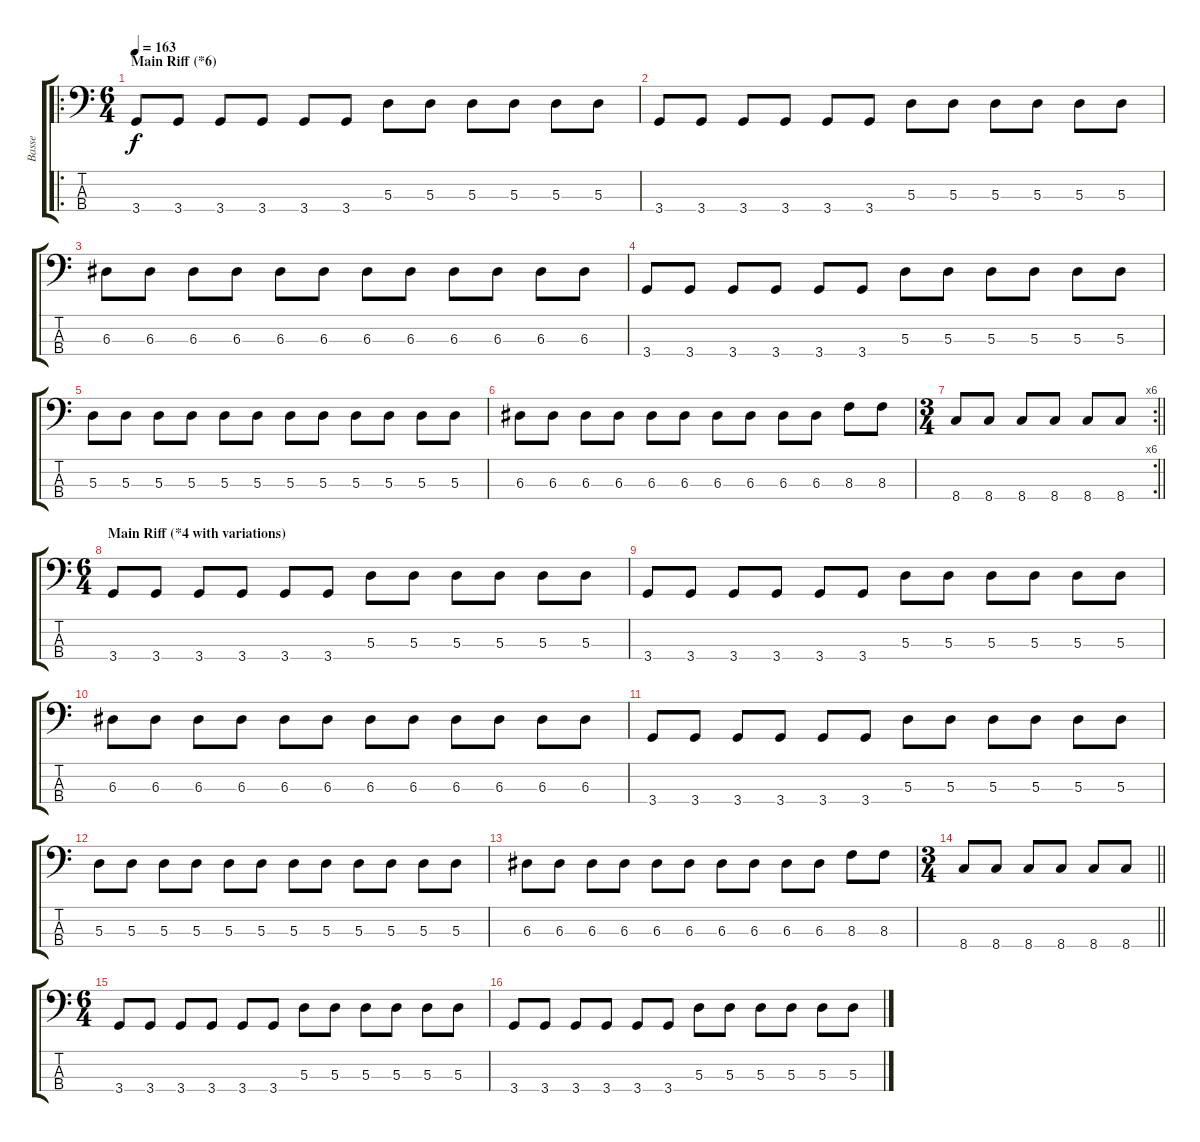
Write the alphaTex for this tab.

\track ("Basse" "Basse") {instrument electricbassfinger}
\staff {score tabs}
\tuning (G2 D2 A1 E1) {hide}
\ro
\ts (6 4)
\section ("" "Main Riff (*6)")
\tempo 163
\clef f4
\ks c
3.4.8{dy f} 3.4.8 3.4.8 3.4.8 3.4.8 3.4.8 5.3.8 5.3.8 5.3.8 5.3.8 5.3.8 5.3.8 |
3.4.8 3.4.8 3.4.8 3.4.8 3.4.8 3.4.8 5.3.8 5.3.8 5.3.8 5.3.8 5.3.8 5.3.8 |
6.3.8 6.3.8 6.3.8 6.3.8 6.3.8 6.3.8 6.3.8 6.3.8 6.3.8 6.3.8 6.3.8 6.3.8 |
3.4.8 3.4.8 3.4.8 3.4.8 3.4.8 3.4.8 5.3.8 5.3.8 5.3.8 5.3.8 5.3.8 5.3.8 |
5.3.8 5.3.8 5.3.8 5.3.8 5.3.8 5.3.8 5.3.8 5.3.8 5.3.8 5.3.8 5.3.8 5.3.8 |
6.3.8 6.3.8 6.3.8 6.3.8 6.3.8 6.3.8 6.3.8 6.3.8 6.3.8 6.3.8 8.3.8 8.3.8 |
\rc 6
\ts (3 4)
\barLineRight lightlight
8.4.8 8.4.8 8.4.8 8.4.8 8.4.8 8.4.8 |
\ts (6 4)
\section ("" "Main Riff (*4 with variations)")
3.4.8 3.4.8 3.4.8 3.4.8 3.4.8 3.4.8 5.3.8 5.3.8 5.3.8 5.3.8 5.3.8 5.3.8 |
3.4.8 3.4.8 3.4.8 3.4.8 3.4.8 3.4.8 5.3.8 5.3.8 5.3.8 5.3.8 5.3.8 5.3.8 |
6.3.8 6.3.8 6.3.8 6.3.8 6.3.8 6.3.8 6.3.8 6.3.8 6.3.8 6.3.8 6.3.8 6.3.8 |
3.4.8 3.4.8 3.4.8 3.4.8 3.4.8 3.4.8 5.3.8 5.3.8 5.3.8 5.3.8 5.3.8 5.3.8 |
5.3.8 5.3.8 5.3.8 5.3.8 5.3.8 5.3.8 5.3.8 5.3.8 5.3.8 5.3.8 5.3.8 5.3.8 |
6.3.8 6.3.8 6.3.8 6.3.8 6.3.8 6.3.8 6.3.8 6.3.8 6.3.8 6.3.8 8.3.8 8.3.8 |
\ts (3 4)
\barLineRight lightlight
8.4.8 8.4.8 8.4.8 8.4.8 8.4.8 8.4.8 |
\ts (6 4)
3.4.8 3.4.8 3.4.8 3.4.8 3.4.8 3.4.8 5.3.8 5.3.8 5.3.8 5.3.8 5.3.8 5.3.8 |
3.4.8 3.4.8 3.4.8 3.4.8 3.4.8 3.4.8 5.3.8 5.3.8 5.3.8 5.3.8 5.3.8 5.3.8
